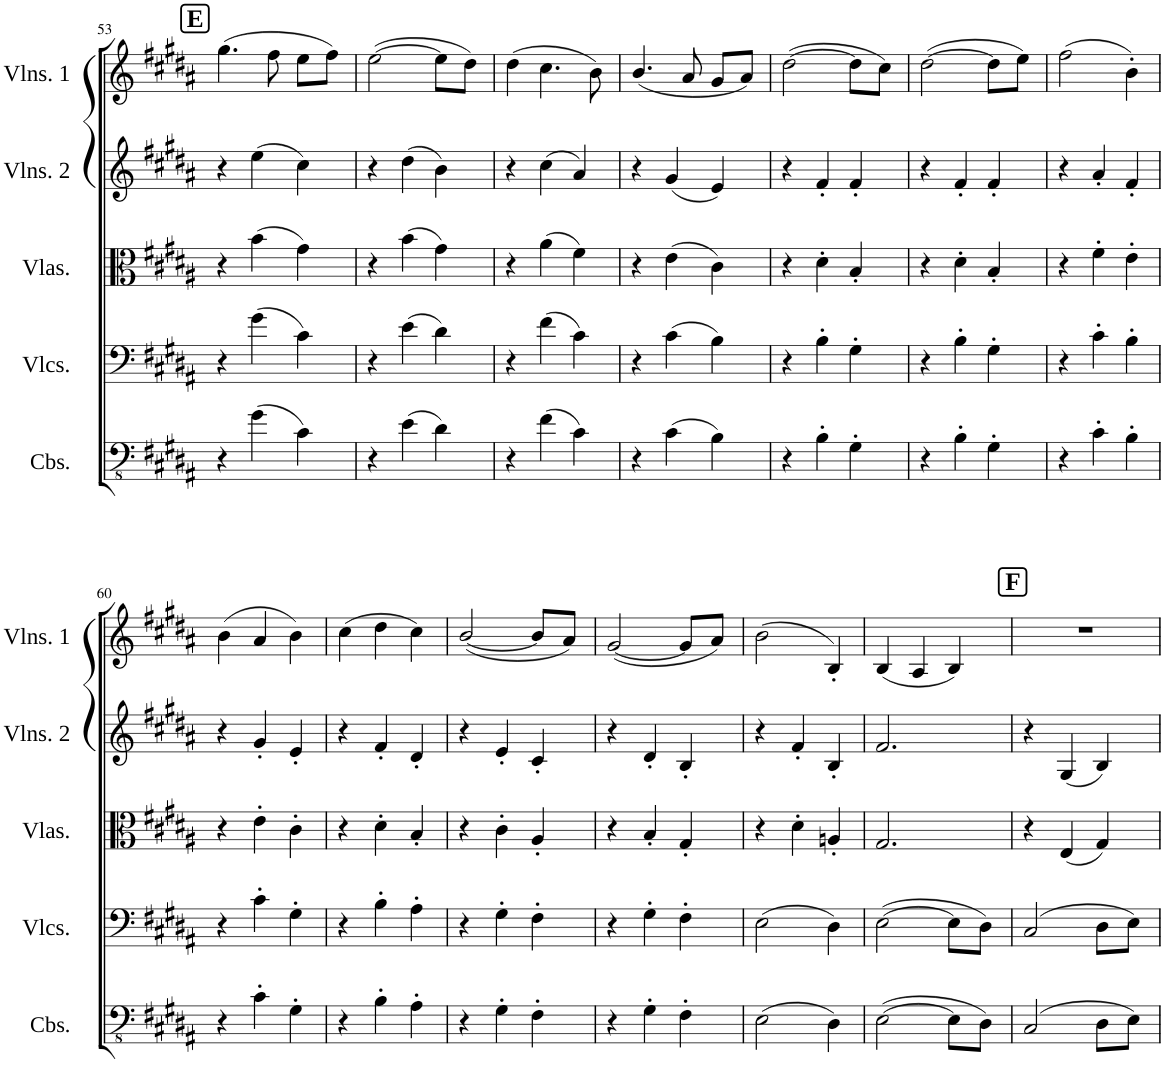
**kern	**kern	**kern	**kern	**kern
*part5	*part4	*part3	*part2	*part1
*staff5	*staff4	*staff3	*staff2	*staff1
*I"Contrabasses	*I"Violoncellos	*I"Violas	*I"Violins 2	*I"Violins 1
*I'Cbs.	*I'Vlcs.	*I'Vlas.	*I'Vlns. 2	*I'Vlns. 1
!!LO:PB:g=z
*clefFv4	*clefF4	*clefC3	*clefG2	*clefG2
*k[f#c#g#d#a#]	*k[f#c#g#d#a#]	*k[f#c#g#d#a#]	*k[f#c#g#d#a#]	*k[f#c#g#d#a#]
*M3/4	*M3/4	*M3/4	*M3/4	*M3/4
=53	=53	=53	=53	=53
4r	4r	4r	4r	(4.gg#\
(4G#\	(4g#\	(4b\	(4ee\	.
.	.	.	.	8ff#\
4C#\)	4c#\)	4g#\)	4cc#\)	8ee\L
.	.	.	.	8ff#\J)
=54	=54	=54	=54	=54
4r	4r	4r	4r	([2ee\
(4E\	(4e\	(4b\	(4dd#\	.
4D#\)	4d#\)	4g#\)	4b\)	8ee\L]
.	.	.	.	8dd#\J)
=55	=55	=55	=55	=55
4r	4r	4r	4r	(4dd#\
(4F#\	(4f#\	(4a#\	(4cc#\	4.cc#\
4C#\)	4c#\)	4f#\)	4a#/)	.
.	.	.	.	8b\)
=56	=56	=56	=56	=56
4r	4r	4r	4r	(4.b/
(4C#\	(4c#\	(4e\	(4g#/	.
.	.	.	.	8a#/
4BB\)	4B\)	4c#\)	4e/)	8g#/L
.	.	.	.	8a#/J)
=57	=57	=57	=57	=57
4r	4r	4r	4r	([2dd#\
4BB'\	4B'\	4d#'\	4f#'/	.
4GG#'\	4G#'\	4B'/	4f#'/	8dd#\L]
.	.	.	.	8cc#\J)
=58	=58	=58	=58	=58
4r	4r	4r	4r	([2dd#\
4BB'\	4B'\	4d#'\	4f#'/	.
4GG#'\	4G#'\	4B'/	4f#'/	8dd#\L]
.	.	.	.	8ee\J)
=59	=59	=59	=59	=59
4r	4r	4r	4r	(2ff#\
4C#'\	4c#'\	4f#'\	4a#'/	.
4BB'\	4B'\	4e'\	4f#'/	4b'\)
!!LO:LB:g=z
=60	=60	=60	=60	=60
4r	4r	4r	4r	(4b\
4C#'\	4c#'\	4e'\	4g#'/	4a#/
4GG#'\	4G#'\	4c#'\	4e'/	4b\)
=61	=61	=61	=61	=61
4r	4r	4r	4r	(4cc#\
4BB'\	4B'\	4d#'\	4f#'/	4dd#\
4AA#'\	4A#'\	4B'/	4d#'/	4cc#\)
=62	=62	=62	=62	=62
4r	4r	4r	4r	([2b/
4GG#'\	4G#'\	4c#'\	4e'/	.
4FF#'\	4F#'\	4A#'/	4c#'/	8b/L]
.	.	.	.	8a#/J)
=63	=63	=63	=63	=63
4r	4r	4r	4r	([2g#/
4GG#'\	4G#'\	4B'/	4d#'/	.
4FF#'\	4F#'\	4G#'/	4B'/	8g#/L]
.	.	.	.	8a#/J)
=64	=64	=64	=64	=64
(2EE\	(2E\	4r	4r	(2b\
.	.	4d#'\	4f#'/	.
4DD#\)	4D#\)	4An'/	4B'/	4B'/)
=65	=65	=65	=65	=65
([2EE\	([2E\	2.G#/	2.f#/	(4B/
.	.	.	.	4A#/
8EE\L]	8E\L]	.	.	4B/)
8DD#\J)	8D#\J)	.	.	.
=66	=66	=66	=66	=66
(2CC#/	(2C#/	4r	4r	2.r
.	.	(4E/	(4G#/	.
8DD#\L	8D#\L	4G#/)	4B/)	.
8EE\J)	8E\J)	.	.	.
=	=	=	=	=
*-	*-	*-	*-	*-
